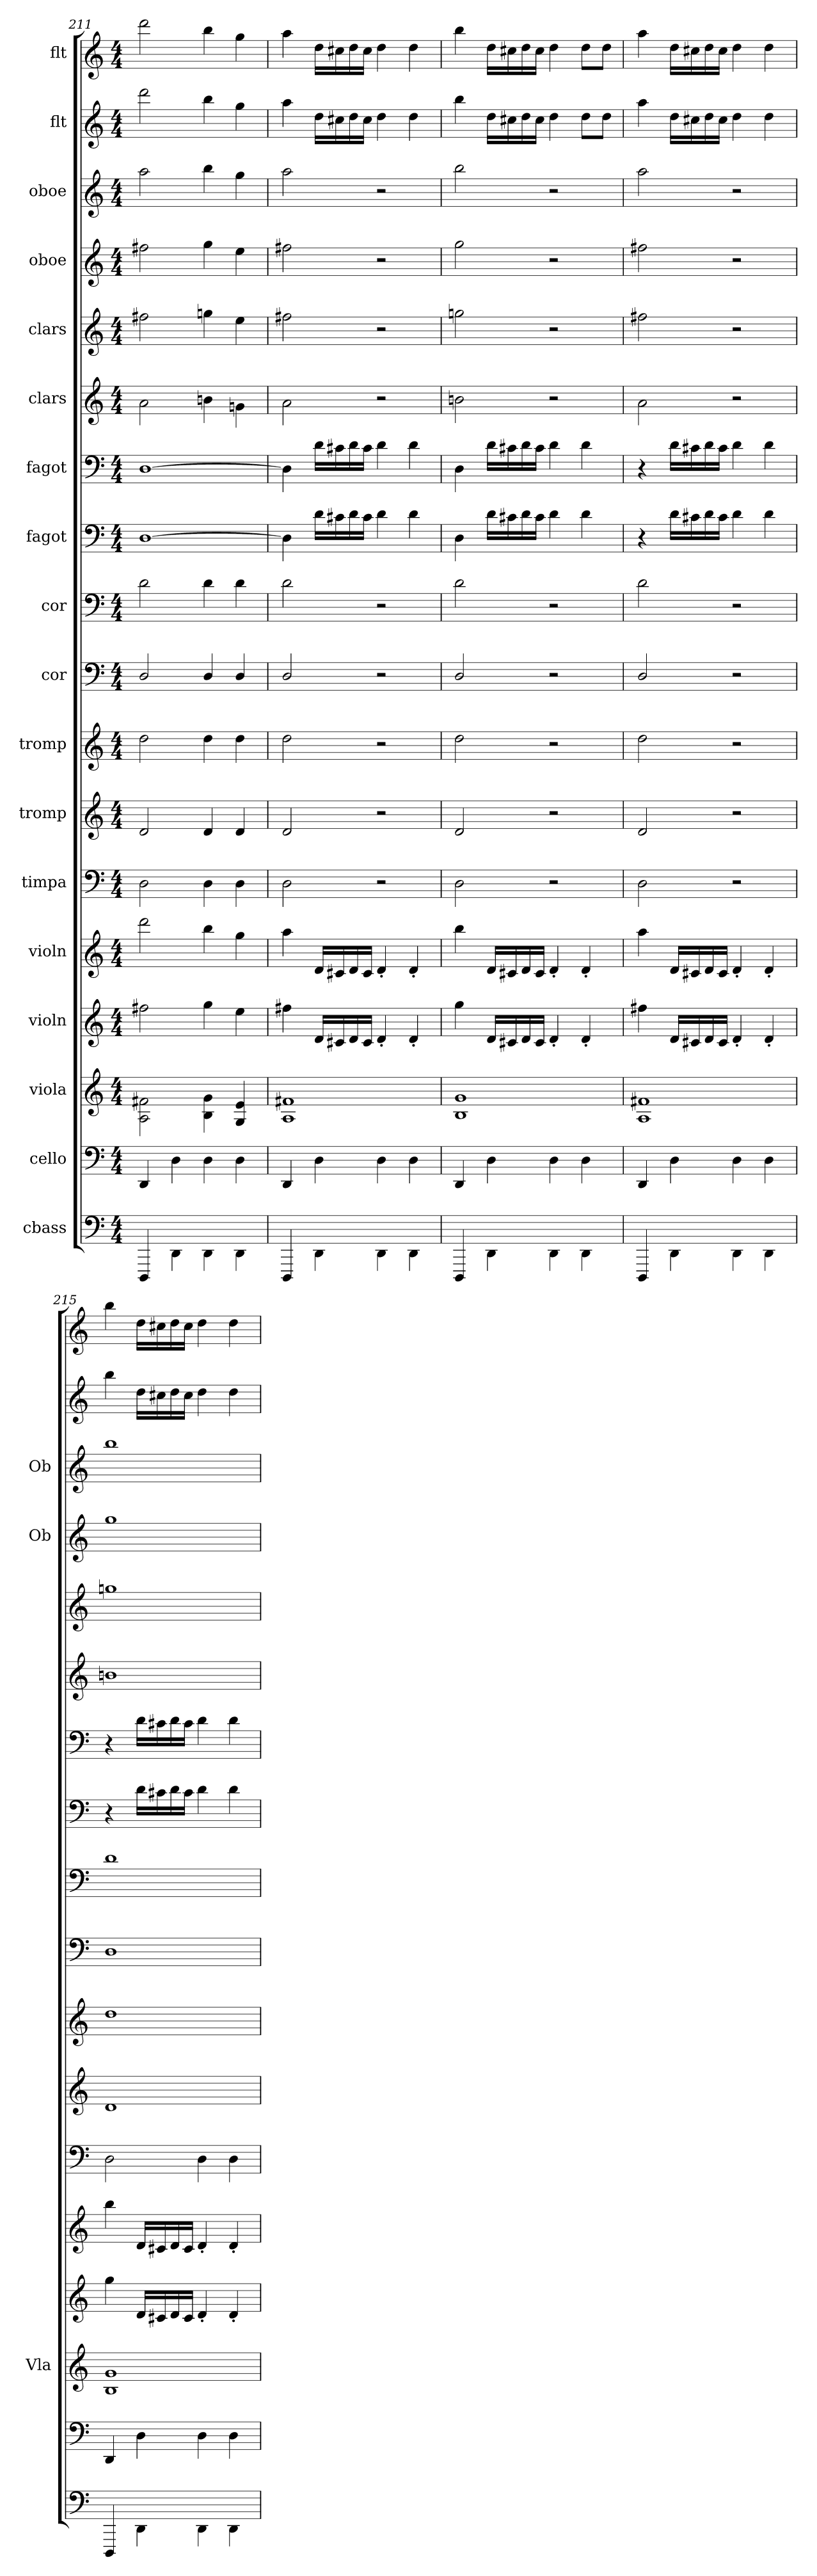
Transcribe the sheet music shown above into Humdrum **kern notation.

**kern	**kern	**kern	**kern	**kern	**kern	**kern	**kern	**kern	**kern	**kern	**kern	**kern	**kern	**kern	**kern	**kern	**kern
*part18	*part17	*part16	*part15	*part14	*part13	*part12	*part11	*part10	*part9	*part8	*part7	*part6	*part5	*part4	*part3	*part2	*part1
*staff18	*staff17	*staff16	*staff15	*staff14	*staff13	*staff12	*staff11	*staff10	*staff9	*staff8	*staff7	*staff6	*staff5	*staff4	*staff3	*staff2	*staff1
*I"cbass	*I"cello	*I"viola	*I"violn	*I"violn	*I"timpa	*I"tromp	*I"tromp	*I"cor	*I"cor	*I"fagot	*I"fagot	*I"clars	*I"clars	*I"oboe	*I"oboe	*I"flt	*I"flt
*	*	*I'Vla	*	*	*	*	*	*	*	*	*	*	*	*I'Ob	*I'Ob	*	*
*	*	*	*	*	*	*	*	*ITrd4c7	*ITrd4c7	*	*	*	*	*	*	*	*
*M4/4	*M4/4	*M4/4	*M4/4	*M4/4	*M4/4	*M4/4	*M4/4	*M4/4	*M4/4	*M4/4	*M4/4	*M4/4	*M4/4	*M4/4	*M4/4	*M4/4	*M4/4
=211	=211	=211	=211	=211	=211	=211	=211	=211	=211	=211	=211	=211	=211	=211	=211	=211	=211
4DDD/	4DD/	2f#\ 2A\	2ff#\	2ddd\	2D\	2d/	2dd\	2GG/	2G\	[1D\	[1D\	2a\	2ff#\	2ff#\	2aa\	2ddd\	2ddd\
4DD\	4D\	.	.	.	.	.	.	.	.	.	.	.	.	.	.	.	.
4DD\	4D\	4g\ 4B\	4gg\	4bb\	4D\	4d/	4dd\	4GG/	4G\	.	.	4bn\	4ggn\	4gg\	4bb\	4bb\	4bb\
4DD\	4D\	4e/ 4G/	4ee\	4gg\	4D\	4d/	4dd\	4GG/	4G\	.	.	4gn\	4ee\	4ee\	4gg\	4gg\	4gg\
=212	=212	=212	=212	=212	=212	=212	=212	=212	=212	=212	=212	=212	=212	=212	=212	=212	=212
4DDD/	4DD/	1f#\ 1A\	4ff#\	4aa\	2D\	2d/	2dd\	2GG/	2G\	4D\]	4D\]	2a\	2ff#\	2ff#\	2aa\	4aa\	4aa\
4DD\	4D\	.	16d/LL	16d/LL	.	.	.	.	.	16d\LL	16d\LL	.	.	.	.	16dd\LL	16dd\LL
.	.	.	16c#/	16c#/	.	.	.	.	.	16c#\	16c#\	.	.	.	.	16cc#\	16cc#\
.	.	.	16d/	16d/	.	.	.	.	.	16d\	16d\	.	.	.	.	16dd\	16dd\
.	.	.	16c#/JJ	16c#/JJ	.	.	.	.	.	16c#\JJ	16c#\JJ	.	.	.	.	16cc#\JJ	16cc#\JJ
4DD\	4D\	.	4d'>/	4d'>/	2r	2r	2r	2r	2r	4d\	4d\	2r	2r	2r	2r	4dd\	4dd\
4DD\	4D\	.	4d'>/	4d'>/	.	.	.	.	.	4d\	4d\	.	.	.	.	4dd\	4dd\
=213	=213	=213	=213	=213	=213	=213	=213	=213	=213	=213	=213	=213	=213	=213	=213	=213	=213
4DDD/	4DD/	1g\ 1B\	4gg\	4bb\	2D\	2d/	2dd\	2GG/	2G\	4D\	4D\	2bn\	2ggn\	2gg\	2bb\	4bb\	4bb\
4DD\	4D\	.	16d/LL	16d/LL	.	.	.	.	.	16d\LL	16d\LL	.	.	.	.	16dd\LL	16dd\LL
.	.	.	16c#/	16c#/	.	.	.	.	.	16c#\	16c#\	.	.	.	.	16cc#\	16cc#\
.	.	.	16d/	16d/	.	.	.	.	.	16d\	16d\	.	.	.	.	16dd\	16dd\
.	.	.	16c#/JJ	16c#/JJ	.	.	.	.	.	16c#\JJ	16c#\JJ	.	.	.	.	16cc#\JJ	16cc#\JJ
4DD\	4D\	.	4d'>/	4d'>/	2r	2r	2r	2r	2r	4d\	4d\	2r	2r	2r	2r	4dd\	4dd\
4DD\	4D\	.	4d'>/	4d'>/	.	.	.	.	.	4d\	4d\	.	.	.	.	8dd\L	8dd\L
.	.	.	.	.	.	.	.	.	.	.	.	.	.	.	.	8dd\J	8dd\J
=214	=214	=214	=214	=214	=214	=214	=214	=214	=214	=214	=214	=214	=214	=214	=214	=214	=214
4DDD/	4DD/	1f#\ 1A\	4ff#\	4aa\	2D\	2d/	2dd\	2GG/	2G\	4r	4r	2a\	2ff#\	2ff#\	2aa\	4aa\	4aa\
4DD\	4D\	.	16d/LL	16d/LL	.	.	.	.	.	16d\LL	16d\LL	.	.	.	.	16dd\LL	16dd\LL
.	.	.	16c#/	16c#/	.	.	.	.	.	16c#\	16c#\	.	.	.	.	16cc#\	16cc#\
.	.	.	16d/	16d/	.	.	.	.	.	16d\	16d\	.	.	.	.	16dd\	16dd\
.	.	.	16c#/JJ	16c#/JJ	.	.	.	.	.	16c#\JJ	16c#\JJ	.	.	.	.	16cc#\JJ	16cc#\JJ
4DD\	4D\	.	4d'>/	4d'>/	2r	2r	2r	2r	2r	4d\	4d\	2r	2r	2r	2r	4dd\	4dd\
4DD\	4D\	.	4d'>/	4d'>/	.	.	.	.	.	4d\	4d\	.	.	.	.	4dd\	4dd\
=215	=215	=215	=215	=215	=215	=215	=215	=215	=215	=215	=215	=215	=215	=215	=215	=215	=215
4DDD/	4DD/	1g\ 1B\	4gg\	4bb\	2D\	1d/	1dd\	1GG/	1G\	4r	4r	1bn\	1ggn\	1gg\	1bb\	4bb\	4bb\
4DD\	4D\	.	16d/LL	16d/LL	.	.	.	.	.	16d\LL	16d\LL	.	.	.	.	16dd\LL	16dd\LL
.	.	.	16c#/	16c#/	.	.	.	.	.	16c#\	16c#\	.	.	.	.	16cc#\	16cc#\
.	.	.	16d/	16d/	.	.	.	.	.	16d\	16d\	.	.	.	.	16dd\	16dd\
.	.	.	16c#/JJ	16c#/JJ	.	.	.	.	.	16c#\JJ	16c#\JJ	.	.	.	.	16cc#\JJ	16cc#\JJ
4DD\	4D\	.	4d'>/	4d'>/	4D\	.	.	.	.	4d\	4d\	.	.	.	.	4dd\	4dd\
4DD\	4D\	.	4d'>/	4d'>/	4D\	.	.	.	.	4d\	4d\	.	.	.	.	4dd\	4dd\
=	=	=	=	=	=	=	=	=	=	=	=	=	=	=	=	=	=
*-	*-	*-	*-	*-	*-	*-	*-	*-	*-	*-	*-	*-	*-	*-	*-	*-	*-
